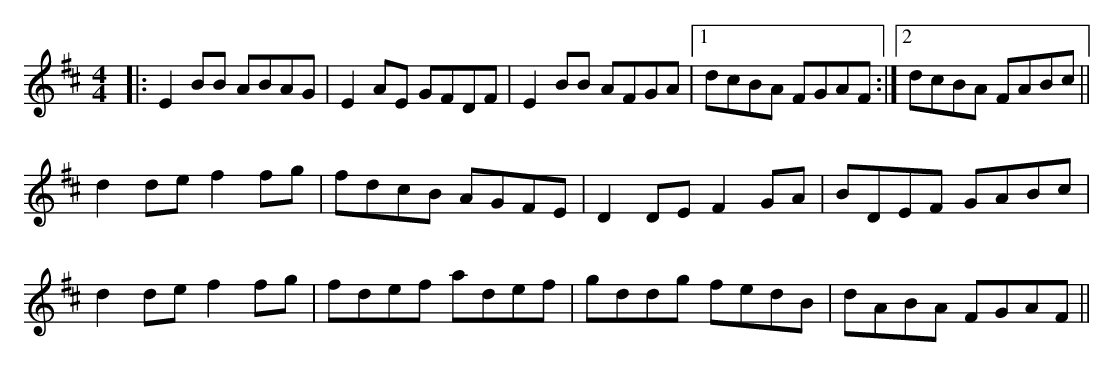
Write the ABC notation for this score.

X:1
M:4/4
K:Edor
|: E2 BB ABAG|E2 AE GFDF| E2 BB AFGA|1 dcBA FGAF:|2 dcBA FABc||
 d2 de f2 fg|fdcB AGFE| D2 DE F2 GA| BDEF GABc|
 d2 de f2 fg|fdef adef| gddg fedB| dABA FGAF||
